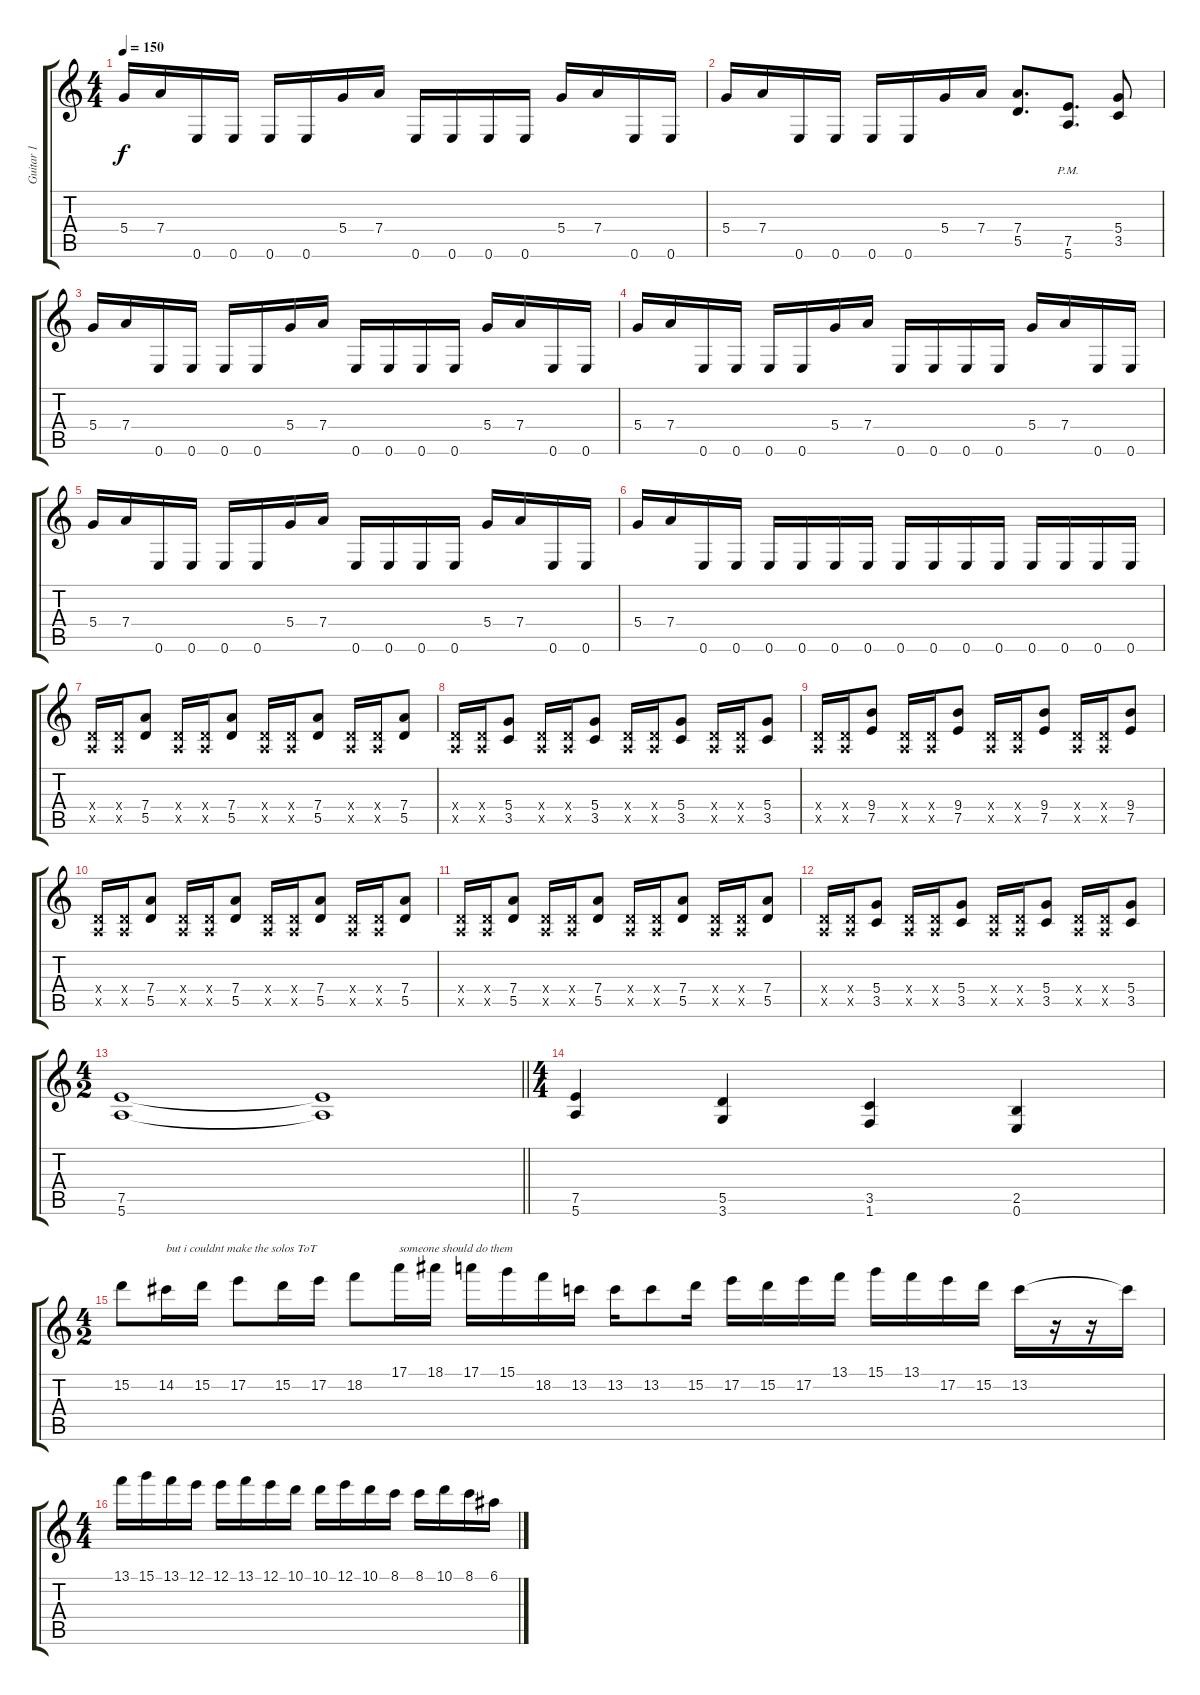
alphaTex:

\track ("Guitar 1" "Guitar 1") {instrument distortionguitar}
\staff {score tabs}
\tuning (E4 B3 G3 D3 A2 E2) {hide}
\ts (4 4)
\tempo 150
\clef g2
\ks c
5.4.16{dy f} 7.4.16 0.6.16 0.6.16 0.6.16 0.6.16 5.4.16 7.4.16 0.6.16 0.6.16 0.6.16 0.6.16 5.4.16 7.4.16 0.6.16 0.6.16 |
5.4.16 7.4.16 0.6.16 0.6.16 0.6.16 0.6.16 5.4.16 7.4.16 (7.4 5.5).8{d} (7.5{pm} 5.6{pm}).8{d} (5.4 3.5).8 |
5.4.16 7.4.16 0.6.16 0.6.16 0.6.16 0.6.16 5.4.16 7.4.16 0.6.16 0.6.16 0.6.16 0.6.16 5.4.16 7.4.16 0.6.16 0.6.16 |
5.4.16 7.4.16 0.6.16 0.6.16 0.6.16 0.6.16 5.4.16 7.4.16 0.6.16 0.6.16 0.6.16 0.6.16 5.4.16 7.4.16 0.6.16 0.6.16 |
5.4.16 7.4.16 0.6.16 0.6.16 0.6.16 0.6.16 5.4.16 7.4.16 0.6.16 0.6.16 0.6.16 0.6.16 5.4.16 7.4.16 0.6.16 0.6.16 |
5.4.16 7.4.16 0.6.16 0.6.16 0.6.16 0.6.16 0.6.16 0.6.16 0.6.16 0.6.16 0.6.16 0.6.16 0.6.16 0.6.16 0.6.16 0.6.16 |
(0.4{x} 0.5{x}).16 (0.4{x} 0.5{x}).16 (7.4 5.5).8 (0.4{x} 0.5{x}).16 (0.4{x} 0.5{x}).16 (7.4 5.5).8 (0.4{x} 0.5{x}).16 (0.4{x} 0.5{x}).16 (7.4 5.5).8 (0.4{x} 0.5{x}).16 (0.4{x} 0.5{x}).16 (7.4 5.5).8 |
(0.4{x} 0.5{x}).16 (0.4{x} 0.5{x}).16 (5.4 3.5).8 (0.4{x} 0.5{x}).16 (0.4{x} 0.5{x}).16 (5.4 3.5).8 (0.4{x} 0.5{x}).16 (0.4{x} 0.5{x}).16 (5.4 3.5).8 (0.4{x} 0.5{x}).16 (0.4{x} 0.5{x}).16 (5.4 3.5).8 |
(0.4{x} 0.5{x}).16 (0.4{x} 0.5{x}).16 (9.4 7.5).8 (0.4{x} 0.5{x}).16 (0.4{x} 0.5{x}).16 (9.4 7.5).8 (0.4{x} 0.5{x}).16 (0.4{x} 0.5{x}).16 (9.4 7.5).8 (0.4{x} 0.5{x}).16 (0.4{x} 0.5{x}).16 (9.4 7.5).8 |
(0.4{x} 0.5{x}).16 (0.4{x} 0.5{x}).16 (7.4 5.5).8 (0.4{x} 0.5{x}).16 (0.4{x} 0.5{x}).16 (7.4 5.5).8 (0.4{x} 0.5{x}).16 (0.4{x} 0.5{x}).16 (7.4 5.5).8 (0.4{x} 0.5{x}).16 (0.4{x} 0.5{x}).16 (7.4 5.5).8 |
(0.4{x} 0.5{x}).16 (0.4{x} 0.5{x}).16 (7.4 5.5).8 (0.4{x} 0.5{x}).16 (0.4{x} 0.5{x}).16 (7.4 5.5).8 (0.4{x} 0.5{x}).16 (0.4{x} 0.5{x}).16 (7.4 5.5).8 (0.4{x} 0.5{x}).16 (0.4{x} 0.5{x}).16 (7.4 5.5).8 |
(0.4{x} 0.5{x}).16 (0.4{x} 0.5{x}).16 (5.4 3.5).8 (0.4{x} 0.5{x}).16 (0.4{x} 0.5{x}).16 (5.4 3.5).8 (0.4{x} 0.5{x}).16 (0.4{x} 0.5{x}).16 (5.4 3.5).8 (0.4{x} 0.5{x}).16 (0.4{x} 0.5{x}).16 (5.4 3.5).8 |
\ts (4 2)
\barLineRight lightlight
(7.5 5.6).1 (7.5{t} 5.6{t}).1 |
\ts (4 4)
(7.5 5.6).4 (5.5 3.6).4 (3.5 1.6).4 (2.5 0.6).4 |
\ts (4 2)
15.2.8 14.2.16{txt "but i couldnt make the solos ToT"} 15.2.16 17.2.8 15.2.16 17.2.16 18.2.8 17.1.16{txt "someone should do them"} 18.1.16 17.1.16 15.1.16 18.2.16 13.2.16{txt ""} 13.2.16 13.2.8 15.2.16 17.2.16 15.2.16 17.2.16 13.1.16 15.1.16 13.1.16 17.2.16 15.2.16 13.2.16 r.16 r.16 13.2{t}.16 |
\ts (4 4)
13.1.16 15.1.16 13.1.16 12.1.16 12.1.16 13.1.16 12.1.16 10.1.16 10.1.16 12.1.16 10.1.16 8.1.16 8.1.16 10.1.16 8.1.16 6.1.16
